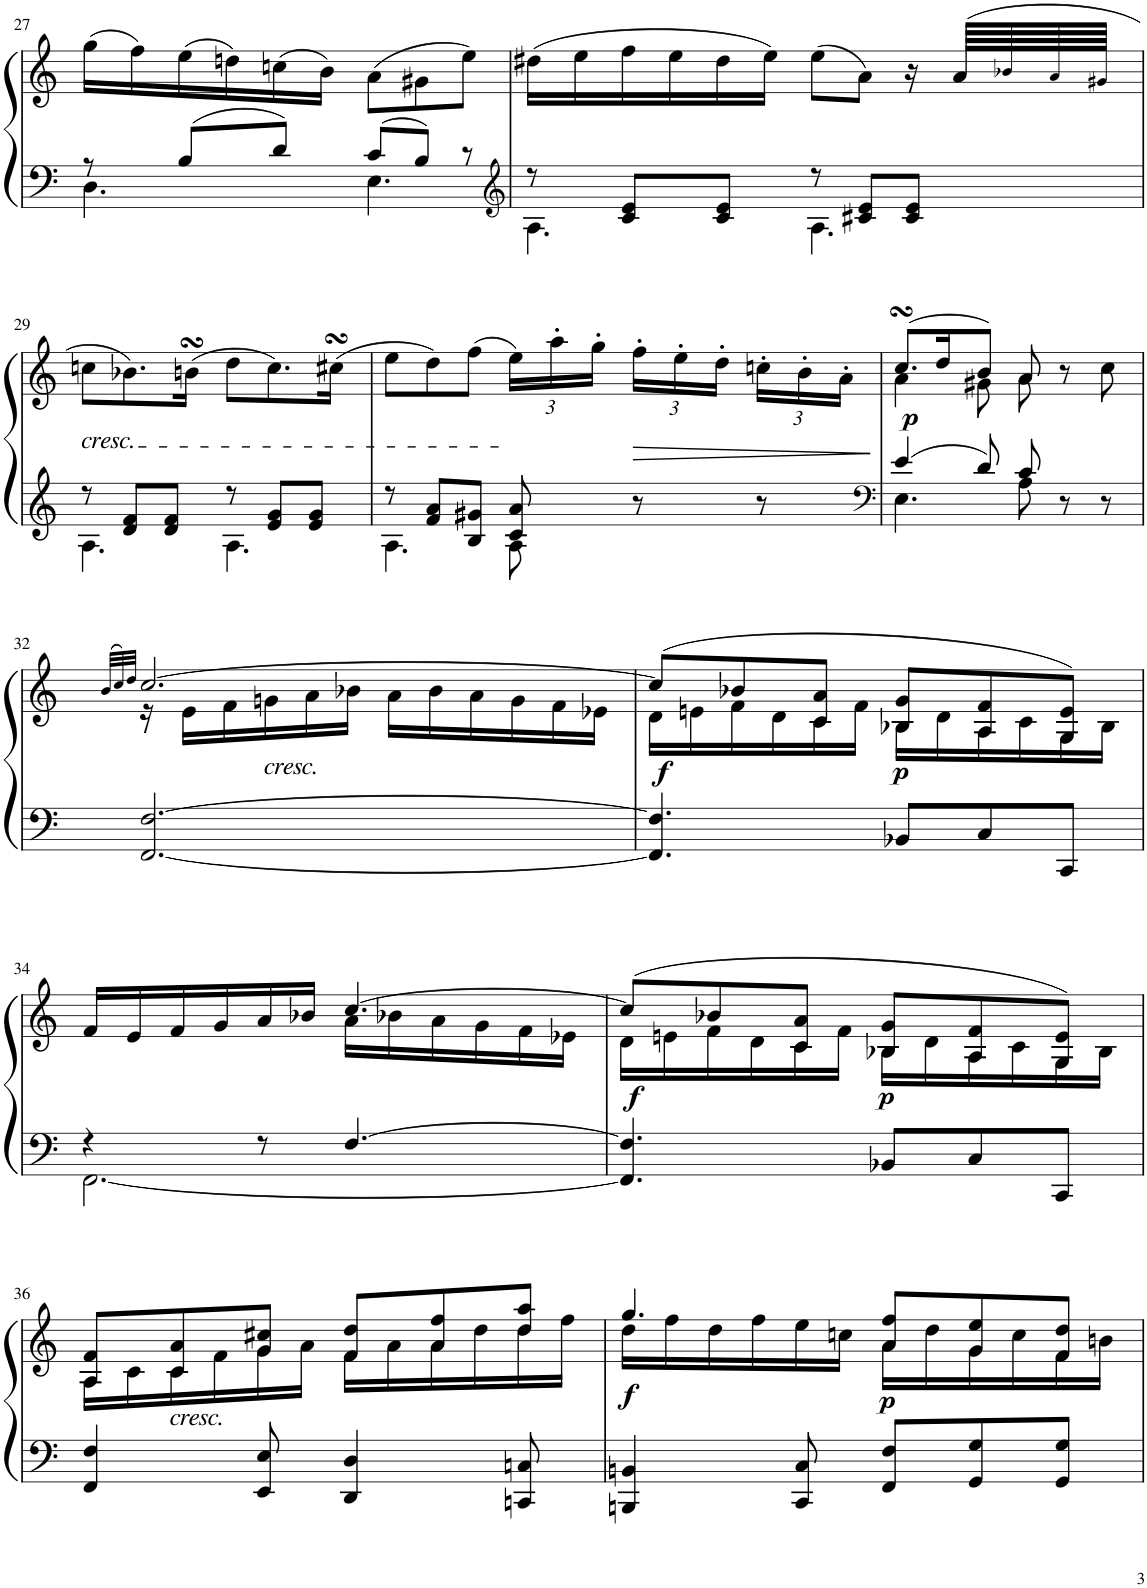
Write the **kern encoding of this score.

**kern	**kern	**dynam
*part1	*part1	*part1
*staff2	*staff1	*staff1/2
*I"Piano	*	*
*I'Pno.	*	*
!!LO:PB:g=z
*clefF4	*clefG2	*
*k[]	*k[]	*
*M6/8	*M6/8	*
=27	=27	=27
*^	*	*
8r	4.D\	(16gg\LL	.
.	.	16ff\)	.
8B/L	.	(16ee\	.
.	.	16ddn\)	.
8d/J	.	(16ccn\	.
.	.	16b\JJ)	.
8c/L	4.E\	(8a\L	.
8B/J	.	8g#X\	.
8r	.	8ee\J)	.
=28	=28	=28	=28
*clefG2	*	*	*
8r	4.A\	(16dd#X\LL	.
.	.	16ee\	.
8c/ 8e/L	.	16ff\	.
.	.	16ee\	.
8c/ 8e/J	.	16dd#\	.
.	.	16ee\JJ)	.
8r	4.A\	(8ee\L	.
8c#X/ 8e/L	.	8a\J)	.
8c#/ 8e/J	.	16r	.
.	.	(64a/LLLL	.
.	.	64b-X!/	.
.	.	64a!/	.
.	.	64g#X!/JJJJ	.
!!LO:LB:g=z
=29	=29	=29	=29
!	!	!LO:TX:b:i:t=cresc.	!
8r	4.A\	8ccn\L	.
8d/ 8f/L	.	8.b-X\)	.
8d/ 8f/J	.	.	.
.	.	(16bnsSsS\Jk	.
8r	4.A\	8dd\L	.
8e/ 8g/L	.	8.cc\)	.
8e/ 8g/J	.	.	.
.	.	(16cc#XsSsS\Jk	.
=30	=30	=30	=30
8r	4.A\	8ee\L	.
8f/ 8a/L	.	8dd\)	.
8B/ 8g#X/J	.	(8ff\J	.
*	*	*Xbrackettup	*
8c/ 8a/	8A\	24ee\LL)	.
.	.	24aa'\	.
.	.	24gg'\JJ	.
!	!	!	!LO:HP:b
8r	4ryy	24ff'\LL	>
.	.	24ee'\	.
.	.	24dd'\JJ	.
8r	.	24ccn'\LL	.
.	.	24b'\	.
.	.	24a'\JJ	.
*v	*v	*	*
.	.	]
=31	=31	=31
*clefF4	*	*
*^	*^	*
!	!	!	!	!LO:DY:b
4e/	4.E\	(8.ccsSSs/L	4a\	p
.	.	16dd/K	.	.
8d/	.	8b/J)	8g#X\	.
8c/	8A\	8a/	8a\	.
8r	4ryy	8r	4ryy	.
8r	.	8cc\	.	.
*v	*v	*	*	*
!!LO:LB:g=z
=32	=32	=32	=32
.	(32qb/LLL	qbLLL	.
.	32qcc/)	qcc	.
.	32qdd/JJJ	qddJJJ	.
*	*	*^	*
[2.FF/ [2.F/	[2.cc/	8cc	16r	.
.	.	.	16e\LL	.
.	.	8ryy	16f\	.
!	!	!	!LO:TX:b:i:t=cresc.	!
.	.	.	16gn\	.
.	.	4ryy	16a\	.
.	.	.	16b-X\JJ	.
.	.	.	16a\LL	.
.	.	.	16b-\	.
.	.	4ryy	16a\	.
.	.	.	16g\	.
.	.	.	16f\	.
.	.	.	16e-X\JJ	.
=33	=33	=33	=33	=33
!	!	!	!	!LO:DY:b
*	*	*v	*v	*
4.FF/] 4.F/]	(8cc/L]	16d\LL	f
.	.	16en\	.
.	8b-X/	16f\	.
.	.	16d\	.
.	8c/ 8a/J	16c\	.
.	.	16f\JJ	.
!	!	!	!LO:DY:b
8BB-X/L	8B-X/ 8g/L	16B-\LL	p
.	.	16d\	.
8C/	8A/ 8f/	16A\	.
.	.	16c\	.
8CC/J	8G/ 8e/J)	16G\	.
.	.	16B-\JJ	.
!!LO:LB:g=z	!!
=34	=34	=34	=34
*^	*	*	*
4r	[2.FF\	16f/LL	4.ryy	.
.	.	16e/	.	.
.	.	16f/	.	.
.	.	16g/	.	.
8r	.	16a/	.	.
.	.	16b-X/JJ	.	.
[4.F/	.	[4.cc/	16a\LL	.
.	.	.	16b-X\	.
.	.	.	16a\	.
.	.	.	16g\	.
.	.	.	16f\	.
.	.	.	16e-X\JJ	.
*v	*v	*	*	*
=35	=35	=35	=35
!	!	!	!LO:DY:b
4.FF/] 4.F/]	(8cc/L]	16d\LL	f
.	.	16en\	.
.	8b-X/	16f\	.
.	.	16d\	.
.	8c/ 8a/J	16c\	.
.	.	16f\JJ	.
!	!	!	!LO:DY:b
8BB-X/L	8B-X/ 8g/L	16B-\LL	p
.	.	16d\	.
8C/	8A/ 8f/	16A\	.
.	.	16c\	.
8CC/J	8G/ 8e/J)	16G\	.
.	.	16B-\JJ	.
!!LO:LB:g=z	!!
=36	=36	=36	=36
4FF/ 4F/	8A/ 8f/L	16A\LL	.
.	.	16c\	.
!	!LO:TX:b:i:t=cresc.	!	!
.	8c/ 8a/	16c\	.
.	.	16f\	.
8EE/ 8E/	8g/ 8cc#X/J	16g\	.
.	.	16a\JJ	.
4DD/ 4D/	8f/ 8dd/L	16f\LL	.
.	.	16a\	.
.	8a/ 8ff/	16a\	.
.	.	16dd\	.
8CCn/ 8Cn/	8dd/ 8aa/J	16dd\	.
.	.	16ff\JJ	.
=37	=37	=37	=37
!	!	!	!LO:DY:b
4BBBn/ 4BBn/	4.gg/	16dd\LL	f
.	.	16ff\	.
.	.	16dd\	.
.	.	16ff\	.
8CC/ 8C/	.	16ee\	.
.	.	16ccn\JJ	.
!	!	!	!LO:DY:b
8FF/ 8F/L	8a/ 8ff/L	16a\LL	p
.	.	16dd\	.
8GG/ 8G/	8g/ 8ee/	16g\	.
.	.	16cc\	.
8GG/ 8G/J	8f/ 8dd/J	16f\	.
.	.	16bn\JJ	.
*	*v	*v	*
=	=	=
*-	*-	*-
